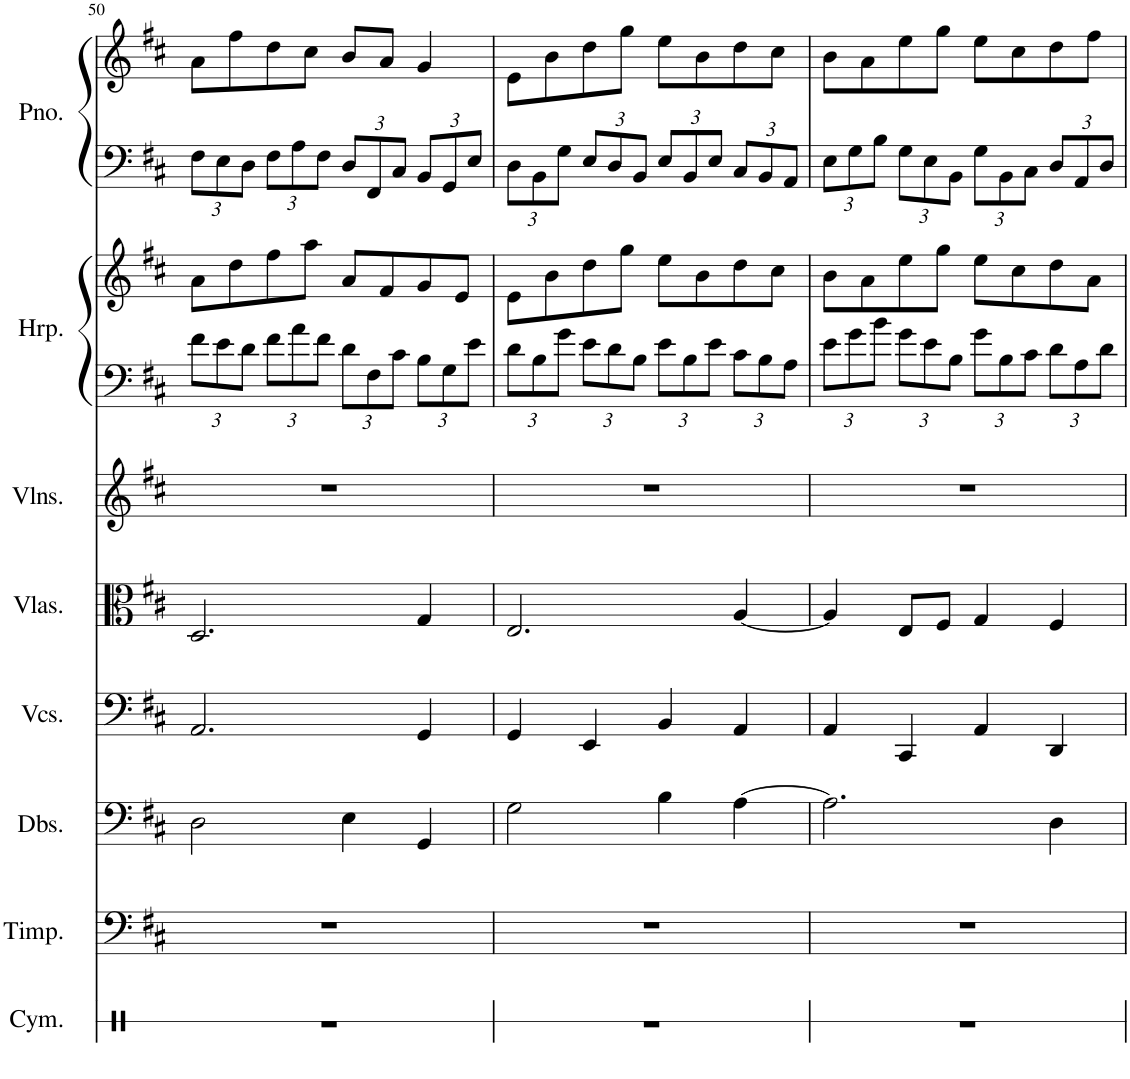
**kern	**kern	**kern	**kern	**kern	**kern	**kern	**kern	**kern	**kern
*part8	*part7	*part6	*part5	*part4	*part3	*part2	*part2	*part1	*part1
*staff10	*staff9	*staff8	*staff7	*staff6	*staff5	*staff4	*staff3	*staff2	*staff1
*I"Cymbal	*I"Timpani	*I"Double Basses	*I"Violoncellos	*I"Violas	*I"Violins	*I"Harp	*	*I"Piano	*
*I'Cym.	*I'Timp.	*I'Dbs.	*I'Vcs.	*I'Vlas.	*I'Vlns.	*I'Hrp.	*	*I'Pno.	*
!!LO:PB:g=z
*clefX	*clefF4	*clefF4	*clefF4	*clefC3	*clefG2	*clefF4	*clefG2	*clefF4	*clefG2
*	*	*Trd7c12	*	*	*	*	*	*	*
*k[]	*k[f#c#]	*k[f#c#]	*k[f#c#]	*k[f#c#]	*k[f#c#]	*k[f#c#]	*k[f#c#]	*k[f#c#]	*k[f#c#]
*M4/4	*M4/4	*M4/4	*M4/4	*M4/4	*M4/4	*M4/4	*M4/4	*M4/4	*M4/4
*met(c)	*met(c)	*met(c)	*met(c)	*met(c)	*met(c)	*met(c)	*met(c)	*met(c)	*met(c)
*	*	*	*	*	*	*Xbrackettup	*	*Xbrackettup	*
=50	=50	=50	=50	=50	=50	=50	=50	=50	=50
1r	1r	2D\	2.AA/	2.D/	1r	12f#\L	8a\L	12F#\L	8a\L
.	.	.	.	.	.	12e\	.	12E\	.
.	.	.	.	.	.	.	8dd\	.	8ff#\
.	.	.	.	.	.	12d\J	.	12D\J	.
.	.	.	.	.	.	12f#\L	8ff#\	12F#\L	8dd\
.	.	.	.	.	.	12a\	.	12A\	.
.	.	.	.	.	.	.	8aa\J	.	8cc#\J
.	.	.	.	.	.	12f#\J	.	12F#\J	.
.	.	4E\	.	.	.	12d\L	8a/L	12D/L	8b/L
.	.	.	.	.	.	12F#\	.	12FF#/	.
.	.	.	.	.	.	.	8f#/	.	8a/J
.	.	.	.	.	.	12c#\J	.	12C#/J	.
.	.	4GG/	4GG/	4G/	.	12B\L	8g/	12BB/L	4g/
.	.	.	.	.	.	12G\	.	12GG/	.
.	.	.	.	.	.	.	8e/J	.	.
.	.	.	.	.	.	12e\J	.	12E/J	.
=51	=51	=51	=51	=51	=51	=51	=51	=51	=51
1r	1r	2G\	4GG/	2.E/	1r	12d\L	8e\L	12D\L	8e\L
.	.	.	.	.	.	12B\	.	12BB\	.
.	.	.	.	.	.	.	8b\	.	8b\
.	.	.	.	.	.	12g\J	.	12G\J	.
.	.	.	4EE/	.	.	12e\L	8dd\	12E/L	8dd\
.	.	.	.	.	.	12d\	.	12D/	.
.	.	.	.	.	.	.	8gg\J	.	8gg\J
.	.	.	.	.	.	12B\J	.	12BB/J	.
.	.	4B\	4BB/	.	.	12e\L	8ee\L	12E/L	8ee\L
.	.	.	.	.	.	12B\	.	12BB/	.
.	.	.	.	.	.	.	8b\	.	8b\
.	.	.	.	.	.	12e\J	.	12E/J	.
.	.	[4A\	4AA/	[4A/	.	12c#\L	8dd\	12C#/L	8dd\
.	.	.	.	.	.	12B\	.	12BB/	.
.	.	.	.	.	.	.	8cc#\J	.	8cc#\J
.	.	.	.	.	.	12A\J	.	12AA/J	.
=52	=52	=52	=52	=52	=52	=52	=52	=52	=52
1r	1r	2.A\]	4AA/	4A/]	1r	12e\L	8b\L	12E\L	8b\L
.	.	.	.	.	.	12g\	.	12G\	.
.	.	.	.	.	.	.	8a\	.	8a\
.	.	.	.	.	.	12b\J	.	12B\J	.
.	.	.	4CC#/	8E/L	.	12g\L	8ee\	12G\L	8ee\
.	.	.	.	.	.	12e\	.	12E\	.
.	.	.	.	8F#/J	.	.	8gg\J	.	8gg\J
.	.	.	.	.	.	12B\J	.	12BB\J	.
.	.	.	4AA/	4G/	.	12g\L	8ee\L	12G\L	8ee\L
.	.	.	.	.	.	12B\	.	12BB\	.
.	.	.	.	.	.	.	8cc#\	.	8cc#\
.	.	.	.	.	.	12c#\J	.	12C#\J	.
.	.	4D\	4DD/	4F#/	.	12d\L	8dd\	12D/L	8dd\
.	.	.	.	.	.	12A\	.	12AA/	.
.	.	.	.	.	.	.	8a\J	.	8ff#\J
.	.	.	.	.	.	12d\J	.	12D/J	.
=	=	=	=	=	=	=	=	=	=
*-	*-	*-	*-	*-	*-	*-	*-	*-	*-
